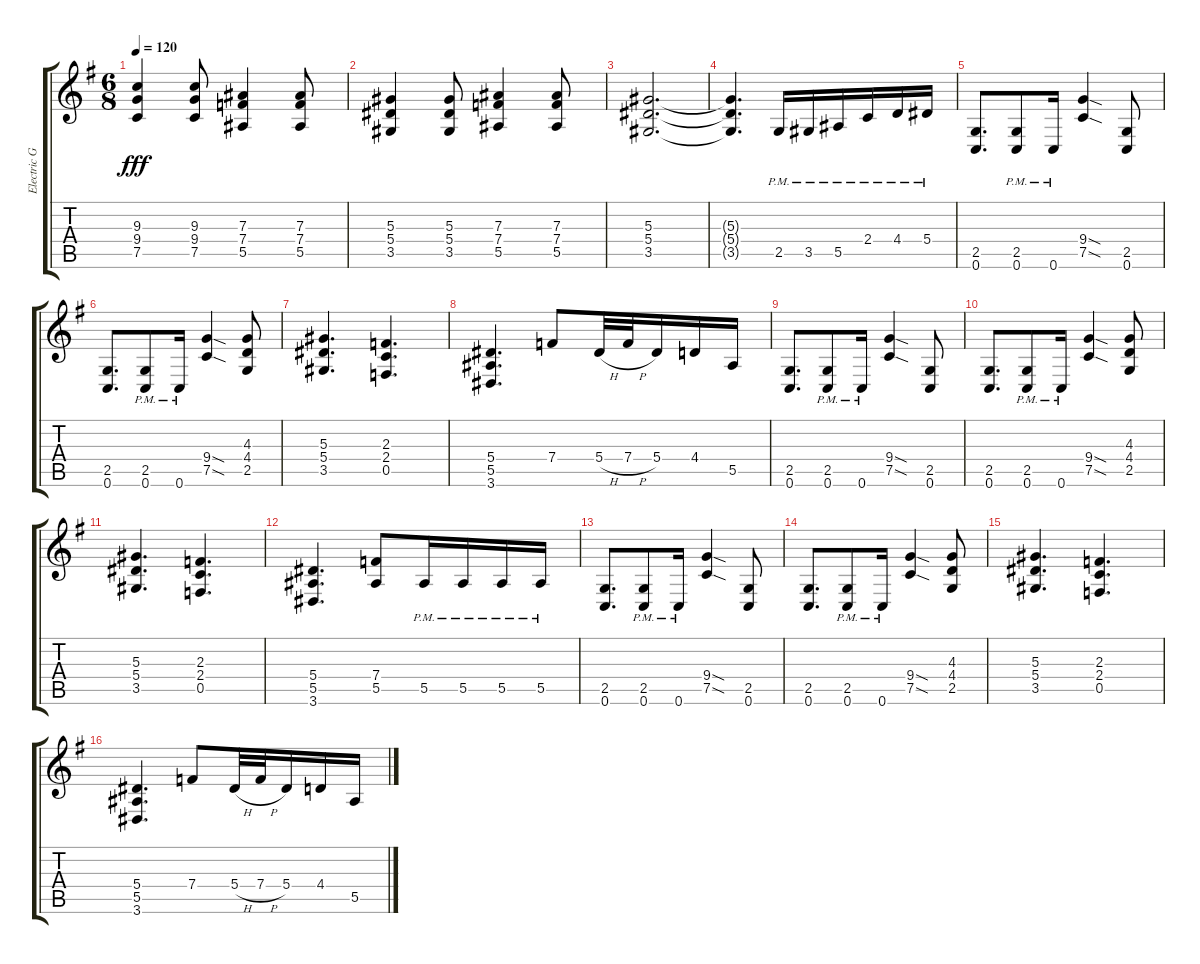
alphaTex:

\track ("Electric Guitar 2" "Electric G") {instrument distortionguitar}
\staff {score tabs}
\tuning (C4 G3 Eb3 Bb2 F2 C2) {hide}
\ts (6 8)
\tempo 120
\clef g2
\ks eminor
(9.3 9.4 7.5).4{dy fff} (9.3 9.4 7.5).8 (7.3 7.4 5.5).4 (7.3 7.4 5.5).8 |
(5.3 5.4 3.5).4 (5.3 5.4 3.5).8 (7.3 7.4 5.5).4 (7.3 7.4 5.5).8 |
(5.3 5.4 3.5).2{d} |
(5.3{t} 5.4{t} 3.5{t}).4{d} 2.5{pm}.16 3.5{pm}.16 5.5{pm}.16 2.4{pm}.16 4.4{pm}.16 5.4{pm}.16 |
(2.5 0.6).8{d} (2.5{pm} 0.6{pm}).8 0.6{pm}.16 (9.4{sod} 7.5{sod}).4 (2.5 0.6).8 |
(2.5 0.6).8{d} (2.5{pm} 0.6{pm}).8 0.6{pm}.16 (9.4{sod} 7.5{sod}).4 (4.3 4.4 2.5).8 |
(5.3 5.4 3.5).4{d} (2.3 2.4 0.5).4{d} |
(5.4 5.5 3.6).4{d} 7.4.8 5.4{h}.32 7.4{h}.32 5.4.16 4.4.16 5.5.16 |
(2.5 0.6).8{d} (2.5{pm} 0.6{pm}).8 0.6{pm}.16 (9.4{sod} 7.5{sod}).4 (2.5 0.6).8 |
(2.5 0.6).8{d} (2.5{pm} 0.6{pm}).8 0.6{pm}.16 (9.4{sod} 7.5{sod}).4 (4.3 4.4 2.5).8 |
(5.3 5.4 3.5).4{d} (2.3 2.4 0.5).4{d} |
(5.4 5.5 3.6).4{d} (7.4 5.5).8 5.5{pm}.16 5.5{pm}.16 5.5{pm}.16 5.5{pm}.16 |
(2.5 0.6).8{d} (2.5{pm} 0.6{pm}).8 0.6{pm}.16 (9.4{sod} 7.5{sod}).4 (2.5 0.6).8 |
(2.5 0.6).8{d} (2.5{pm} 0.6{pm}).8 0.6{pm}.16 (9.4{sod} 7.5{sod}).4 (4.3 4.4 2.5).8 |
(5.3 5.4 3.5).4{d} (2.3 2.4 0.5).4{d} |
(5.4 5.5 3.6).4{d} 7.4.8 5.4{h}.32 7.4{h}.32 5.4.16 4.4.16 5.5.16
